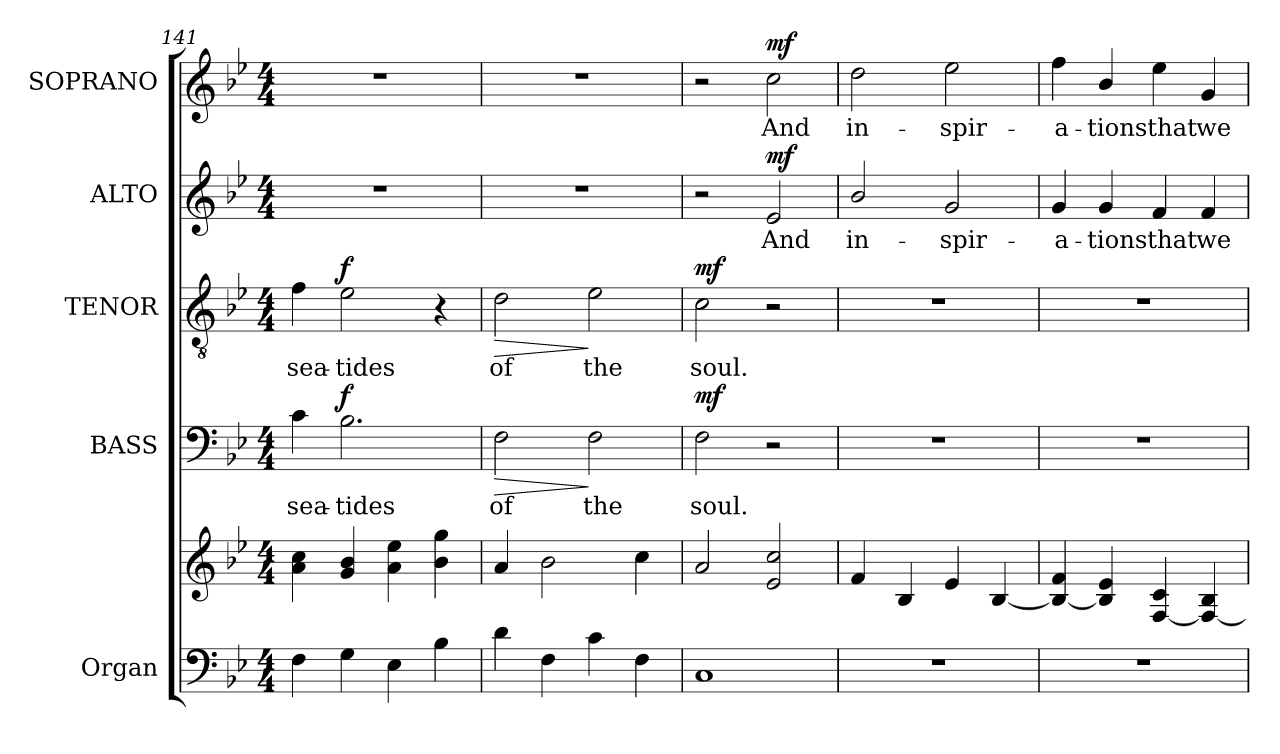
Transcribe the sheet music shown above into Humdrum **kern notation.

**kern	**kern	**kern	**text	**dynam	**kern	**text	**dynam	**kern	**text	**dynam	**kern	**text	**dynam
*part5	*part5	*part4	*part4	*part4	*part3	*part3	*part3	*part2	*part2	*part2	*part1	*part1	*part1
*staff6	*staff5	*staff4	*staff4	*staff4	*staff3	*staff3	*staff3	*staff2	*staff2	*staff2	*staff1	*staff1	*staff1
*I"Organ	*	*I"BASS	*	*	*I"TENOR	*	*	*I"ALTO	*	*	*I"SOPRANO	*	*
*I'Org.	*	*I'B.	*	*	*I'T.	*	*	*I'A.	*	*	*I'S.	*	*
*clefF4	*clefG2	*clefF4	*	*	*clefGv2	*	*	*clefG2	*	*	*clefG2	*	*
*	*	*	*	*	*ITrd7c12	*	*	*	*	*	*	*	*
*k[b-e-]	*k[b-e-]	*k[b-e-]	*	*	*k[b-e-]	*	*	*k[b-e-]	*	*	*k[b-e-]	*	*
*B-:	*B-:	*B-:	*	*	*B-:	*	*	*B-:	*	*	*B-:	*	*
*M4/4	*M4/4	*M4/4	*	*	*M4/4	*	*	*M4/4	*	*	*M4/4	*	*
=141	=141	=141	=141	=141	=141	=141	=141	=141	=141	=141	=141	=141	=141
!	!	!	!LO:LY:b:color=#000000	!	!	!	!	!	!	!	!	!	!
!	!	!	!	!	!	!LO:LY:b:color=#000000	!	!	!	!	!	!	!
4Fi\	4ai\ 4cci	4ci\	sea-	.	4Fi\	sea-	.	1r	.	.	1r	.	.
!	!	!	!LO:LY:b:color=#000000	!	!	!	!	!	!	!	!	!	!
!	!	!	!	!	!	!LO:LY:b:color=#000000	!	!	!	!	!	!	!
4Gi\	4gi/ 4b-i	2.B-i\	-tides	f	2E-i\	-tides	f	.	.	.	.	.	.
4E-i\	4ai\ 4ee-i	.	.	.	.	.	.	.	.	.	.	.	.
4B-i\	4b-i\ 4ggi	.	.	.	4r	.	.	.	.	.	.	.	.
=142	=142	=142	=142	=142	=142	=142	=142	=142	=142	=142	=142	=142	=142
!	!	!	!LO:LY:b:color=#000000	!LO:HP:b	!	!	!	!	!	!	!	!	!
!	!	!	!	!	!	!LO:LY:b:color=#000000	!LO:HP:b	!	!	!	!	!	!
4di\	4ai/	2Fi\	of	>	2Di\	of	>	1r	.	.	1r	.	.
4Fi\	2b-i\	.	.	.	.	.	.	.	.	.	.	.	.
!	!	!	!LO:LY:b:color=#000000	!	!	!	!	!	!	!	!	!	!
!	!	!	!	!	!	!LO:LY:b:color=#000000	!	!	!	!	!	!	!
4ci\	.	2Fi\	the	]	2E-i\	the	]	.	.	.	.	.	.
4Fi\	4cci\	.	.	.	.	.	.	.	.	.	.	.	.
=143	=143	=143	=143	=143	=143	=143	=143	=143	=143	=143	=143	=143	=143
!	!	!	!LO:LY:b:color=#000000	!	!	!	!	!	!	!	!	!	!
!	!	!	!	!	!	!LO:LY:b:color=#000000	!	!	!	!	!	!	!
1Ci	2ai/	2Fi\	soul.	mf	2Ci\	soul.	mf	2r	.	.	2r	.	.
!	!	!	!	!	!	!	!	!	!LO:LY:b:color=#000000	!	!	!	!
!	!	!	!	!	!	!	!	!	!	!	!	!LO:LY:b:color=#000000	!
.	2e-i/ 2cci	2r	.	.	2r	.	.	2e-i/	And	mf	2cci\	And	mf
!!LO:PB:g=z
=144	=144	=144	=144	=144	=144	=144	=144	=144	=144	=144	=144	=144	=144
!	!	!	!	!	!	!	!	!	!LO:LY:b:color=#000000	!	!	!	!
!	!	!	!	!	!	!	!	!	!	!	!	!LO:LY:b:color=#000000	!
1r	4fi/	1r	.	.	1r	.	.	2b-i/	in-	.	2ddi\	in-	.
.	4B-i/	.	.	.	.	.	.	.	.	.	.	.	.
!	!	!	!	!	!	!	!	!	!LO:LY:b:color=#000000	!	!	!	!
!	!	!	!	!	!	!	!	!	!	!	!	!LO:LY:b:color=#000000	!
.	4e-i/	.	.	.	.	.	.	2gi/	-spir-	.	2ee-i\	-spir-	.
.	[4B-i/	.	.	.	.	.	.	.	.	.	.	.	.
=145	=145	=145	=145	=145	=145	=145	=145	=145	=145	=145	=145	=145	=145
!	!	!	!	!	!	!	!	!	!LO:LY:b:color=#000000	!	!	!	!
!	!	!	!	!	!	!	!	!	!	!	!	!LO:LY:b:color=#000000	!
1r	4B-i/_ 4fi	1r	.	.	1r	.	.	4gi/	-a-	.	4ffi\	-a-	.
!	!	!	!	!	!	!	!	!	!LO:LY:b:color=#000000	!	!	!	!
!	!	!	!	!	!	!	!	!	!	!	!	!LO:LY:b:color=#000000	!
.	4B-i/] 4e-i	.	.	.	.	.	.	4gi/	-tions	.	4b-i/	-tions	.
!	!	!	!	!	!	!	!	!	!LO:LY:b:color=#000000	!	!	!	!
!	!	!	!	!	!	!	!	!	!	!	!	!LO:LY:b:color=#000000	!
.	[4Fi/ 4ci	.	.	.	.	.	.	4fi/	that	.	4ee-i\	that	.
!	!	!	!	!	!	!	!	!	!LO:LY:b:color=#000000	!	!	!	!
!	!	!	!	!	!	!	!	!	!	!	!	!LO:LY:b:color=#000000	!
.	4Fi/_ 4B-i	.	.	.	.	.	.	4fi/	we	.	4gi/	we	.
=	=	=	=	=	=	=	=	=	=	=	=	=	=
*-	*-	*-	*-	*-	*-	*-	*-	*-	*-	*-	*-	*-	*-
